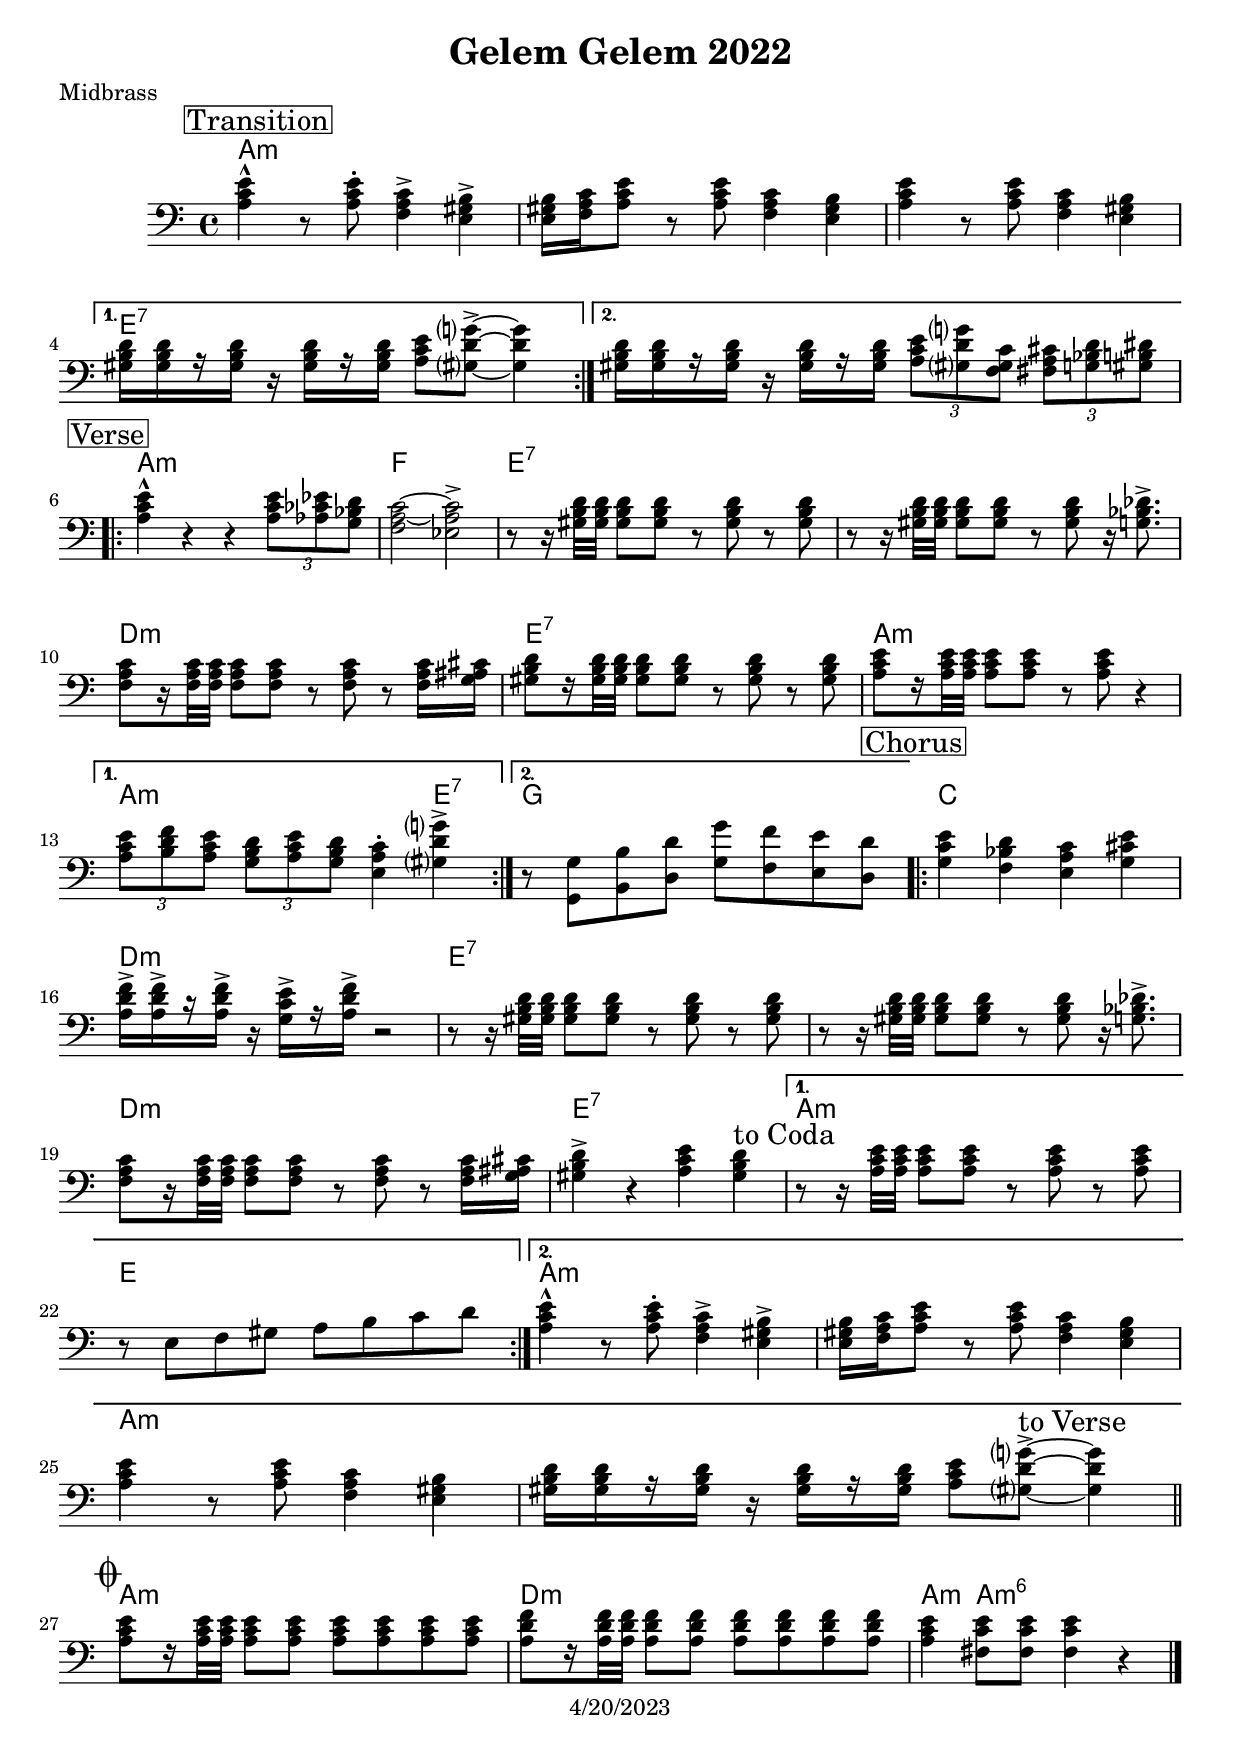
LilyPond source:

\version "2.16.2"

\header {
	title = "Gelem Gelem 2022"
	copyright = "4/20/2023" %date of latest edits
}

slash = {
	\override NoteHead #'style = #'slash
	\override Stem #'transparent = ##t
}

noslash = {
	\revert NoteHead #'style
	\revert Stem #'transparent
}

the_form = %Form
	\markup { \box \column {
	\line { " " }
	\line { \bold " Form: " }
	\line { " Taskim over accordion drone (A) " }
	\line { " Solo clarient head (accordion chords) " }
	\line { " Add harmony (tpt or clar) (accordion chords) " }
	\line { " Transition " }
	\line { " Verse (Clarinet, then tpt), Chorus " }
	\line { " Transition (ro repear)" }
	\line { " Verse (freely, accordion, then clarinet), Chorus " }
	\line { " Coda " }
	\line { " " }
	}}

test = { \relative c' { \tempo 4 = 80 \set Score.markFormatter = #format-mark-box-letters
	\repeat volta 2 {
	}
}
}

	
melody = { \relative c'' { \set Score.markFormatter = #format-mark-box-letters 

	\mark \markup { \box "Transition" }
	R1*4 |
\break

	\mark \markup { \box "Verse" }
	r8^\markup {\italic "tersa above"} a4 b8 c4 d | r8 c4 b8 a4 b |
	a4. gis8 gis2 | R1 |
\break

	r8 b4 c8 d4 e | r8 d4 c8 b4 c |
	b4. a8 a2 | R1 |
\break

r8 a4 b8 c4 d | r8 c4 b8 a4 b |
a4. gis8 gis2 | R1 |
\break

r8 b4 c8 d4 e | r8 d4 c8 b4 c |
b4. a8 a2 | r8 e f gis a b c d |
\break

	\mark \markup { \box "Chorus" }
	e1^\markup {\italic "tersa below"} | f4 r d d | d16 c b c b2. | R1 |
	d1^\markup {\italic "tersa above"} | e4 r c b | c16 b a8~ a2. | r8 e f gis a b c d |
\break

	e1 | f4 r d d | d16 c b c b2. | R1 |
	d1 | e4 r c b | c16 b a8~ a2. | R1 | \bar "|."

}
}

midbrass = { \relative c' { \set Score.markFormatter = #format-mark-box-letters 
\key a \minor

	\mark \markup { \box "Transition" }
	\repeat volta 2 {
		<a c e>4-^ r8 <a c e>-. <f a c>4-> <e gis b>-> | 
		<e gis b>16 <f a c> <a c e>8 r <a c e> <f a c>4 <e gis b> |
		<a c e>4 r8 <a c e> <f a c>4 <e gis b> |
	}
	\alternative {

		{ <gis b d>16[ <gis b d> r <gis b d>] r <gis b d>[ r <gis b d>] 
			<a c e>8 <gis? d' g?>8~-> <gis d' g>4 | }
		{ <gis b d>16[ <gis b d> r <gis b d>] r <gis b d>[ r <gis b d>] 
			\tuplet 3/2 { <a c e>8 <gis? d' g?> <f gis c> } \tuplet 3/2 { <fis a cis> <g bes d> <gis b dis> } | }
	}
\break

	\mark \markup { \box "Verse" }
	\repeat volta 2 {
		<a c e>4-^ r r \tuplet 3/2 { <a c e>8 <aes ces ees> <g bes d> }| <f a c>2~ <ees a c>-> |
		r8 r16 <gis b d>32 <gis b d> <gis b d>8 <gis b d> r <gis b d> r <gis b d> |
		r8 r16 <gis b d>32 <gis b d> <gis b d>8 <gis b d> r <gis b d> r16 <g bes des>8.-> |
\break
		<f a c>8[ r16 <f a c>32 <f a c>] <f a c>8 <f a c> r <f a c> r <f a c>16 <g ais cis> |
		<gis b d>8[ r16 <gis b d>32 <gis b d>] <gis b d>8 <gis b d> r <gis b d> r8 <gis b d> |
		<a c e>8[ r16 <a c e>32 <a c e>] <a c e>8 <a c e> r <a c e> r4 |
	}
	\alternative {
		{ \tuplet 3/2 { <a c e>8 <b d f> <a c e> } \tuplet 3/2 { <g b d> <a c e> <g b d> } <e a c>4-. <gis? d' g?>-> | }
		{ r8 <g, g'> <b b'> <d d'> <g g'> <f f'> <e e'> <d d'> | }
	}

	\mark \markup { \box "Chorus" }
	\repeat volta 2 {
		<g c e>4 <f bes d> <e a c> <g cis e> |
		<a d f>16->[ <a d f>-> r <a d f>->] r <g c e>->[ r <a d f>->] r2
		r8 r16 <gis b d>32 <gis b d> <gis b d>8 <gis b d> r <gis b d> r <gis b d> |
		r8 r16 <gis b d>32 <gis b d> <gis b d>8 <gis b d> r <gis b d> r16 <g bes des>8.-> |
\break
		<f a c>8[ r16 <f a c>32 <f a c>] <f a c>8 <f a c> r <f a c> r <f a c>16 <g ais cis> |
		<gis b d>4-> r <a c e> <gis b d>^\markup {\huge "to Coda"} |
	}
	\alternative {
		{ r8 r16 <a c e>32 <a c e> <a c e>8 <a c e> r <a c e> r <a c e> | r8 e f gis a b c d | }
		{
			<a c e>4-^ r8 <a c e>-. <f a c>4-> <e gis b>-> | 
			<e gis b>16 <f a c> <a c e>8 r <a c e> <f a c>4 <e gis b> |
			<a c e>4 r8 <a c e> <f a c>4 <e gis b> |
			<gis b d>16[ <gis b d> r <gis b d>] r <gis b d>[ r <gis b d>] <a c e>8 <gis? d' g?>8~->^\markup {\huge "to Verse"} <gis d' g>4 | \bar "||"
		}
	}
\break

	\mark \markup { \musicglyph "scripts.coda"}
	<a c e>8[ r16 <a c e>32 <a c e>] <a c e>8 <a c e> <a c e> <a c e> <a c e> <a c e> | 
	<a d f>8[ r16 <a d f>32 <a d f>] <a d f>8 <a d f> <a d f> <a d f> <a d f> <a d f> | 
	<a c e>4 <fis c' e>8 <fis c' e> <fis c' e>4 r | 
	\bar "|."
	
}
}

changes = { \chordmode { 

% Transition 
	a1:min | a:min | a:min | e:7 | e:7 |

% Verse
	a1:min | f | e:7 | e:7 |
	d:min | e:7 | a:min | a2.:min e4:7 | 
	g1 | 

% Chorus
	c1 | d:min | e:7 | e:7 |
	d:min | e:7 | a:min | 
	e | 
	a:min | a:min | a:min | a:min |

% Coda
	a1:min | d:min | a4:min a2.:min6 |
}
}

%{ NOTE MELODY FORM IS OUT OF SYNC WITH MIDS FOR THIS PART
\book {
	\bookOutputSuffix "score"
    \header { poet = "Score" }
	\score { 
	  <<
	    \new ChordNames {
		\set chordChanges = ##t
		\changes
	    }
	    \new Staff { \clef treble
		\melody
	    }
	    \new Staff { \clef bass 
		\midbrass
	    }
	  >>
	}
	\the_form
}
\book {
	\bookOutputSuffix "melody"
    \header { poet = "Melody" }
	\score { 
	  <<
	    \new ChordNames {
		\set chordChanges = ##t
		\changes
	    }
	    \new Staff { \clef treble
		\melody
	    }
	  >>
	}
	\the_form
}
%}
\book {
	\bookOutputSuffix "midbrass"
    \header { poet = "Midbrass" }
	\score { 
	  <<
	    \new ChordNames {
		\set chordChanges = ##t 
		\changes
	    }
	    \new Staff { \clef bass  
		\midbrass
	    }
	  >>
	}
	\the_form
}
%{
\book {
	\score {
	  <<
		\new Staff {
		  \set Staff.midiInstrument = #"trumpet" \unfoldRepeats
			\melody
		}
		\new Staff {
		  \set Staff.midiInstrument = #"trumpet" \unfoldRepeats
			\midbrass
		}
	  >>
		\midi { }
	}
}
\book {
	\score {
	  <<
		\new Staff {
		  \set Staff.midiInstrument = #"trumpet" \unfoldRepeats
			\test
		}
	  >>
		\midi { }
	}
}
%}
